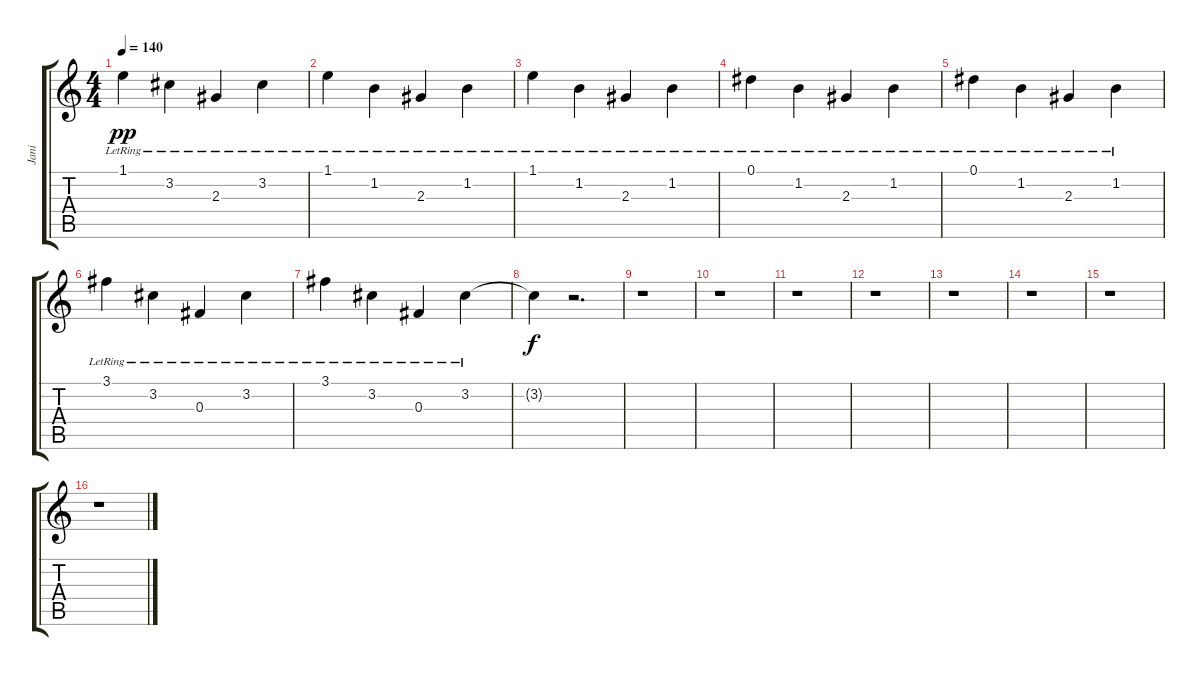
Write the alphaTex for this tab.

\track ("Jani" "Jani") {instrument electricguitarclean}
\staff {score tabs}
\tuning (Eb4 Bb3 Gb3 Db3 Ab2 Eb2) {hide}
\ts (4 4)
\tempo 140
\clef g2
\ks c
1.1{lr}.4{dy pp} 3.2{lr}.4 2.3{lr}.4 3.2{lr}.4 |
1.1{lr}.4 1.2{lr}.4 2.3{lr}.4 1.2{lr}.4 |
1.1{lr}.4 1.2{lr}.4 2.3{lr}.4 1.2{lr}.4 |
0.1{lr}.4 1.2{lr}.4 2.3{lr}.4 1.2{lr}.4 |
0.1{lr}.4 1.2{lr}.4 2.3{lr}.4 1.2{lr}.4 |
3.1{lr}.4 3.2{lr}.4 0.3{lr}.4 3.2{lr}.4 |
3.1{lr}.4 3.2{lr}.4 0.3{lr}.4 3.2{lr}.4 |
3.2{t}.4{dy f} r.2{d} |
r.1 |
r.1 |
r.1 |
r.1 |
r.1 |
r.1 |
r.1 |
r.1
